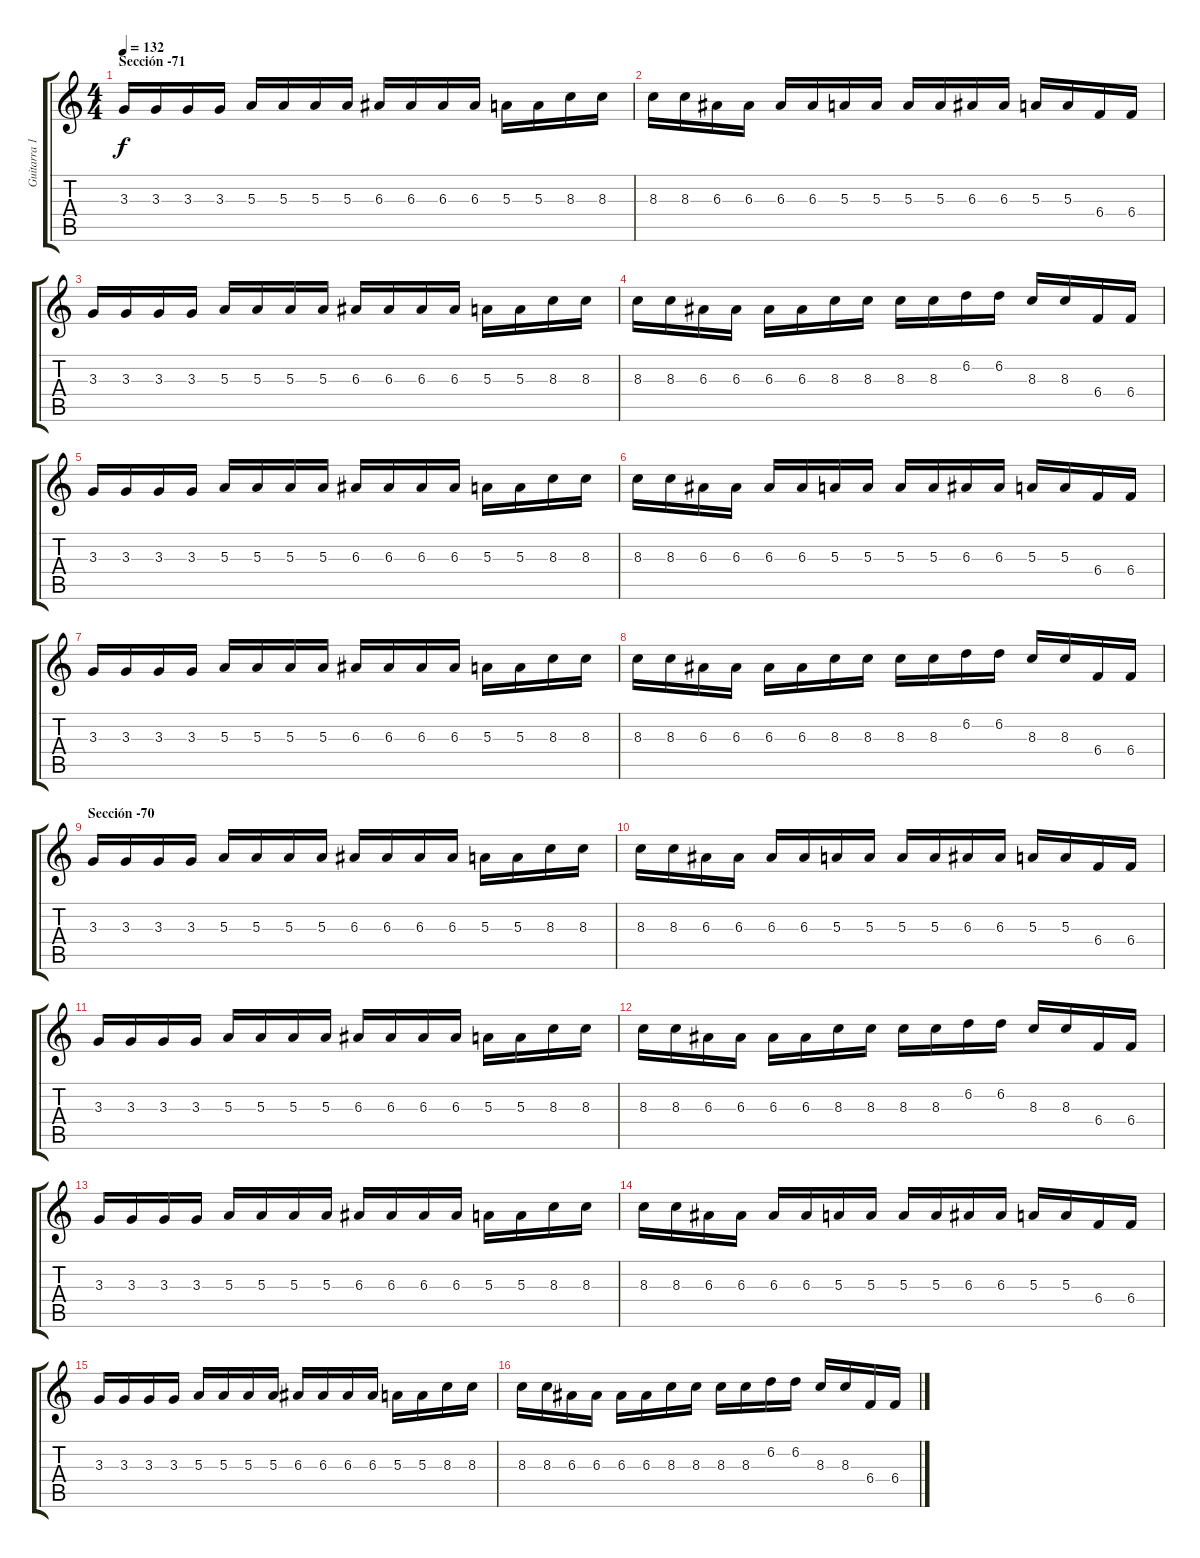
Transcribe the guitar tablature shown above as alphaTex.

\track ("Guitarra 1" "Guitarra 1") {instrument overdrivenguitar}
\staff {score tabs}
\tuning (Db4 Ab3 E3 B2 Gb2 Db2) {hide}
\ts (4 4)
\section ("" "Sección -71")
\tempo 132
\clef g2
\ks c
3.3.16{dy f} 3.3.16 3.3.16 3.3.16 5.3.16 5.3.16 5.3.16 5.3.16 6.3.16 6.3.16 6.3.16 6.3.16 5.3.16 5.3.16 8.3.16 8.3.16 |
8.3.16 8.3.16 6.3.16 6.3.16 6.3.16 6.3.16 5.3.16 5.3.16 5.3.16 5.3.16 6.3.16 6.3.16 5.3.16 5.3.16 6.4.16 6.4.16 |
3.3.16 3.3.16 3.3.16 3.3.16 5.3.16 5.3.16 5.3.16 5.3.16 6.3.16 6.3.16 6.3.16 6.3.16 5.3.16 5.3.16 8.3.16 8.3.16 |
8.3.16 8.3.16 6.3.16 6.3.16 6.3.16 6.3.16 8.3.16 8.3.16 8.3.16 8.3.16 6.2.16 6.2.16 8.3.16 8.3.16 6.4.16 6.4.16 |
3.3.16 3.3.16 3.3.16 3.3.16 5.3.16 5.3.16 5.3.16 5.3.16 6.3.16 6.3.16 6.3.16 6.3.16 5.3.16 5.3.16 8.3.16 8.3.16 |
8.3.16 8.3.16 6.3.16 6.3.16 6.3.16 6.3.16 5.3.16 5.3.16 5.3.16 5.3.16 6.3.16 6.3.16 5.3.16 5.3.16 6.4.16 6.4.16 |
3.3.16 3.3.16 3.3.16 3.3.16 5.3.16 5.3.16 5.3.16 5.3.16 6.3.16 6.3.16 6.3.16 6.3.16 5.3.16 5.3.16 8.3.16 8.3.16 |
8.3.16 8.3.16 6.3.16 6.3.16 6.3.16 6.3.16 8.3.16 8.3.16 8.3.16 8.3.16 6.2.16 6.2.16 8.3.16 8.3.16 6.4.16 6.4.16 |
\section ("" "Sección -70")
3.3.16 3.3.16 3.3.16 3.3.16 5.3.16 5.3.16 5.3.16 5.3.16 6.3.16 6.3.16 6.3.16 6.3.16 5.3.16 5.3.16 8.3.16 8.3.16 |
8.3.16 8.3.16 6.3.16 6.3.16 6.3.16 6.3.16 5.3.16 5.3.16 5.3.16 5.3.16 6.3.16 6.3.16 5.3.16 5.3.16 6.4.16 6.4.16 |
3.3.16 3.3.16 3.3.16 3.3.16 5.3.16 5.3.16 5.3.16 5.3.16 6.3.16 6.3.16 6.3.16 6.3.16 5.3.16 5.3.16 8.3.16 8.3.16 |
8.3.16 8.3.16 6.3.16 6.3.16 6.3.16 6.3.16 8.3.16 8.3.16 8.3.16 8.3.16 6.2.16 6.2.16 8.3.16 8.3.16 6.4.16 6.4.16 |
3.3.16 3.3.16 3.3.16 3.3.16 5.3.16 5.3.16 5.3.16 5.3.16 6.3.16 6.3.16 6.3.16 6.3.16 5.3.16 5.3.16 8.3.16 8.3.16 |
8.3.16 8.3.16 6.3.16 6.3.16 6.3.16 6.3.16 5.3.16 5.3.16 5.3.16 5.3.16 6.3.16 6.3.16 5.3.16 5.3.16 6.4.16 6.4.16 |
3.3.16 3.3.16 3.3.16 3.3.16 5.3.16 5.3.16 5.3.16 5.3.16 6.3.16 6.3.16 6.3.16 6.3.16 5.3.16 5.3.16 8.3.16 8.3.16 |
8.3.16 8.3.16 6.3.16 6.3.16 6.3.16 6.3.16 8.3.16 8.3.16 8.3.16 8.3.16 6.2.16 6.2.16 8.3.16 8.3.16 6.4.16 6.4.16
